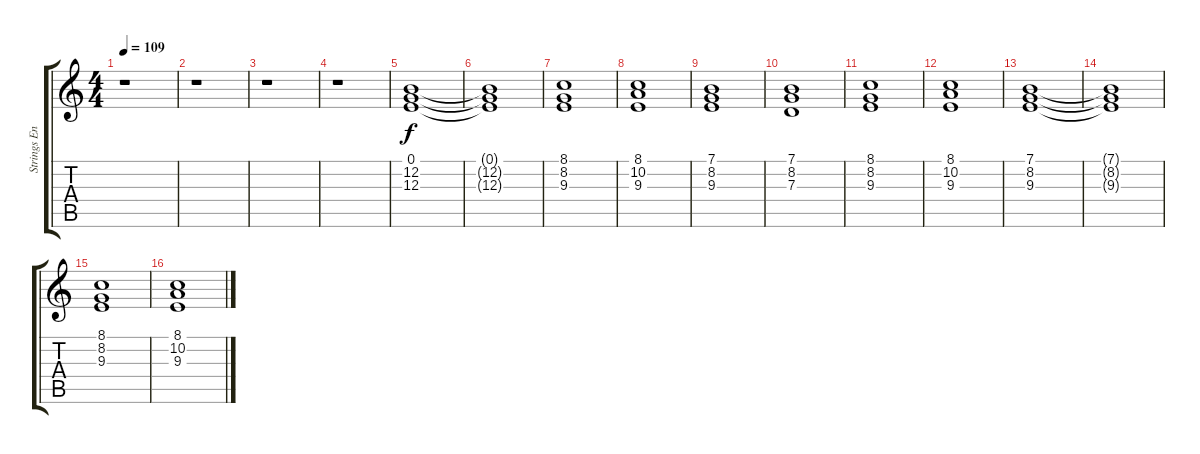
\track ("Strings Ensemble 2" "Strings En") {instrument stringensemble2}
\staff {score tabs}
\tuning (E4 B3 G3 D3 A2 E2) {hide}
\ts (4 4)
\tempo 109
\clef g2
\ks c
r.1{dy f} |
r.1 |
r.1 |
r.1 |
(0.1 12.2 12.3).1 |
(0.1{t} 12.2{t} 12.3{t}).1 |
(8.1 8.2 9.3).1 |
(8.1 10.2 9.3).1 |
(7.1 8.2 9.3).1 |
(7.1 8.2 7.3).1 |
(8.1 8.2 9.3).1 |
(8.1 10.2 9.3).1 |
(7.1 8.2 9.3).1 |
(7.1{t} 8.2{t} 9.3{t}).1 |
(8.1 8.2 9.3).1 |
(8.1 10.2 9.3).1
